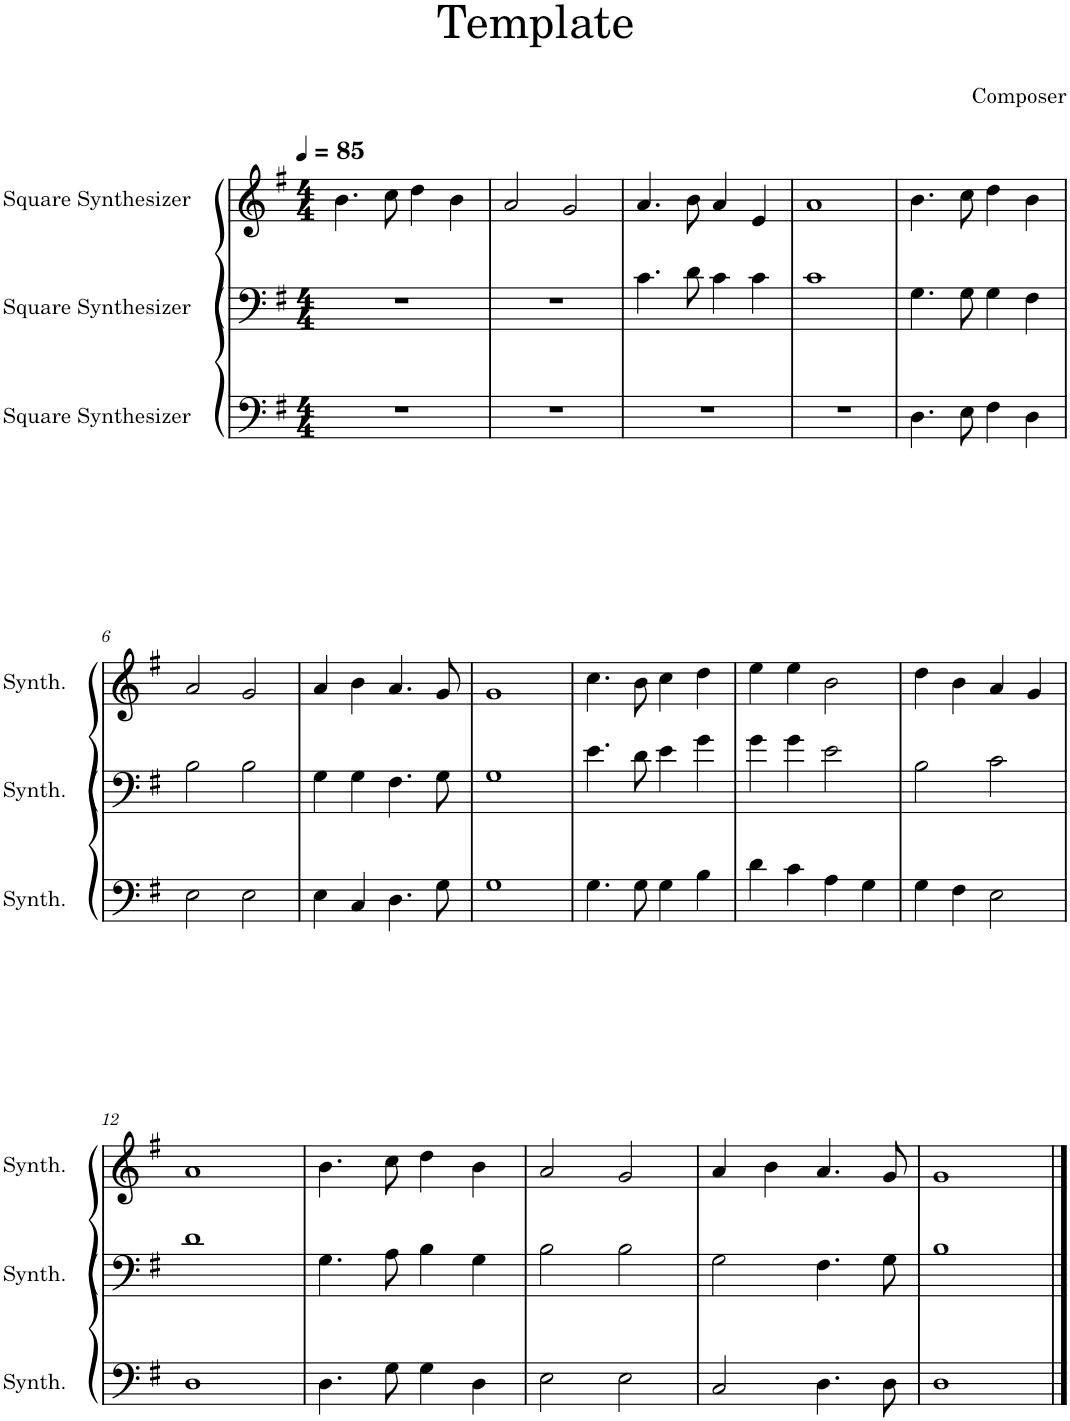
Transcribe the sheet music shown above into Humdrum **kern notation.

**kern	**kern	**kern
*part3	*part2	*part1
*staff3	*staff2	*staff1
*I"Square Synthesizer	*I"Square Synthesizer	*I"Square Synthesizer
*I'Synth.	*I'Synth.	*I'Synth.
*clefF4	*clefF4	*clefG2
*k[f#]	*k[f#]	*k[f#]
*M4/4	*M4/4	*M4/4
*MM85	*MM85	*MM85
=1	=1	=1
1r	1r	4.b\
.	.	8cc\
.	.	4dd\
.	.	4b\
=2	=2	=2
1r	1r	2a/
.	.	2g/
=3	=3	=3
1r	4.c\	4.a/
.	8d\	8b\
.	4c\	4a/
.	4c\	4e/
=4	=4	=4
1r	1c	1a
=5	=5	=5
4.D\	4.G\	4.b\
8E\	8G\	8cc\
4F#\	4G\	4dd\
4D\	4F#\	4b\
!!LO:LB:g=z
=6	=6	=6
2E\	2B\	2a/
2E\	2B\	2g/
=7	=7	=7
4E\	4G\	4a/
4C/	4G\	4b\
4.D\	4.F#\	4.a/
8G\	8G\	8g/
=8	=8	=8
1G	1G	1g
=9	=9	=9
4.G\	4.e\	4.cc\
8G\	8d\	8b\
4G\	4e\	4cc\
4B\	4g\	4dd\
=10	=10	=10
4d\	4g\	4ee\
4c\	4g\	4ee\
4A\	2e\	2b\
4G\	.	.
=11	=11	=11
4G\	2B\	4dd\
4F#\	.	4b\
2E\	2c\	4a/
.	.	4g/
!!LO:LB:g=z
=12	=12	=12
1D	1d	1a
=13	=13	=13
4.D\	4.G\	4.b\
8G\	8A\	8cc\
4G\	4B\	4dd\
4D\	4G\	4b\
=14	=14	=14
2E\	2B\	2a/
2E\	2B\	2g/
=15	=15	=15
2C/	2G\	4a/
.	.	4b\
4.D\	4.F#\	4.a/
8D\	8G\	8g/
=16	=16	=16
1D	1B	1g
==	==	==
*-	*-	*-
